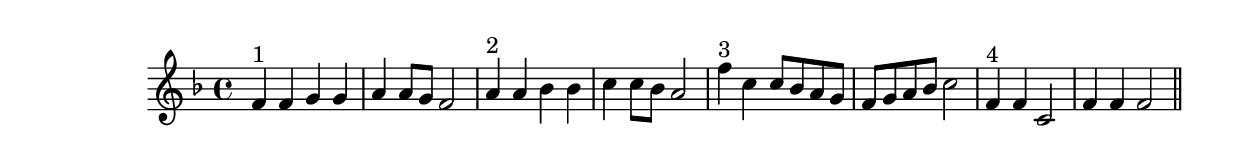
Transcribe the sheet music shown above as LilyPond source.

\version "2.14.0"
%{\header {
  title = "Entendez-Vous Sur l'Ormeau (France)"
  composer = "anonymous"
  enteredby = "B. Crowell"
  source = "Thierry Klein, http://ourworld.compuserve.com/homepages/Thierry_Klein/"
}%}
\score{{\key f \major
\time 4/4
%{\tempo 4=100
%}\relative f' {
  f4^\markup{"1"} f g g | a a8 g f2 | a4^\markup{"2"} a bes bes | c c8 bes a2 | f'4^\markup{"3"} c c8 bes a g |
  f8 g a bes c2 | f,4^\markup{"4"} f c2 | f4 f f2
  \bar "||"
}

}}